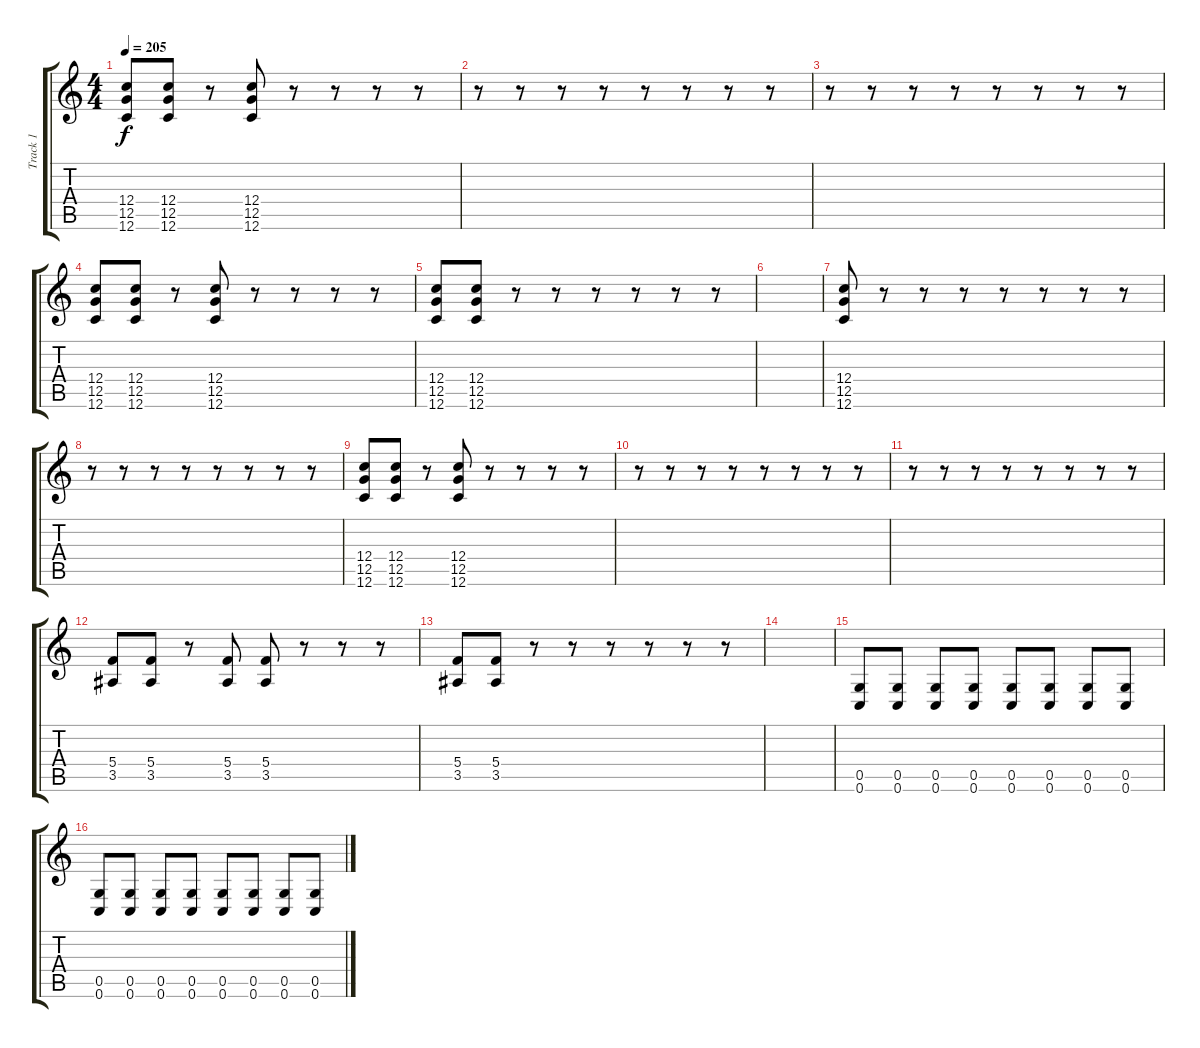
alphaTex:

\track ("Track 1" "Track 1") {instrument distortionguitar}
\staff {score tabs}
\tuning (D4 A3 F3 C3 G2 C2) {hide}
\ts (4 4)
\tempo 205
\clef g2
\ks c
(12.4 12.5 12.6).8{dy f} (12.4 12.5 12.6).8 r.8 (12.4 12.5 12.6).8 r.8 r.8 r.8 r.8 |
r.8 r.8 r.8 r.8 r.8 r.8 r.8 r.8 |
r.8 r.8 r.8 r.8 r.8 r.8 r.8 r.8 |
(12.4 12.5 12.6).8 (12.4 12.5 12.6).8 r.8 (12.4 12.5 12.6).8 r.8 r.8 r.8 r.8 |
(12.4 12.5 12.6).8 (12.4 12.5 12.6).8 r.8 r.8 r.8 r.8 r.8 r.8 |
|
(12.4 12.5 12.6).8 r.8 r.8 r.8 r.8 r.8 r.8 r.8 |
r.8 r.8 r.8 r.8 r.8 r.8 r.8 r.8 |
(12.4 12.5 12.6).8 (12.4 12.5 12.6).8 r.8 (12.4 12.5 12.6).8 r.8 r.8 r.8 r.8 |
r.8 r.8 r.8 r.8 r.8 r.8 r.8 r.8 |
r.8 r.8 r.8 r.8 r.8 r.8 r.8 r.8 |
(5.4 3.5).8 (5.4 3.5).8 r.8 (5.4 3.5).8 (5.4 3.5).8 r.8 r.8 r.8 |
(5.4 3.5).8 (5.4 3.5).8 r.8 r.8 r.8 r.8 r.8 r.8 |
|
(0.5 0.6).8 (0.5 0.6).8 (0.5 0.6).8 (0.5 0.6).8 (0.5 0.6).8 (0.5 0.6).8 (0.5 0.6).8 (0.5 0.6).8 |
(0.5 0.6).8 (0.5 0.6).8 (0.5 0.6).8 (0.5 0.6).8 (0.5 0.6).8 (0.5 0.6).8 (0.5 0.6).8 (0.5 0.6).8
